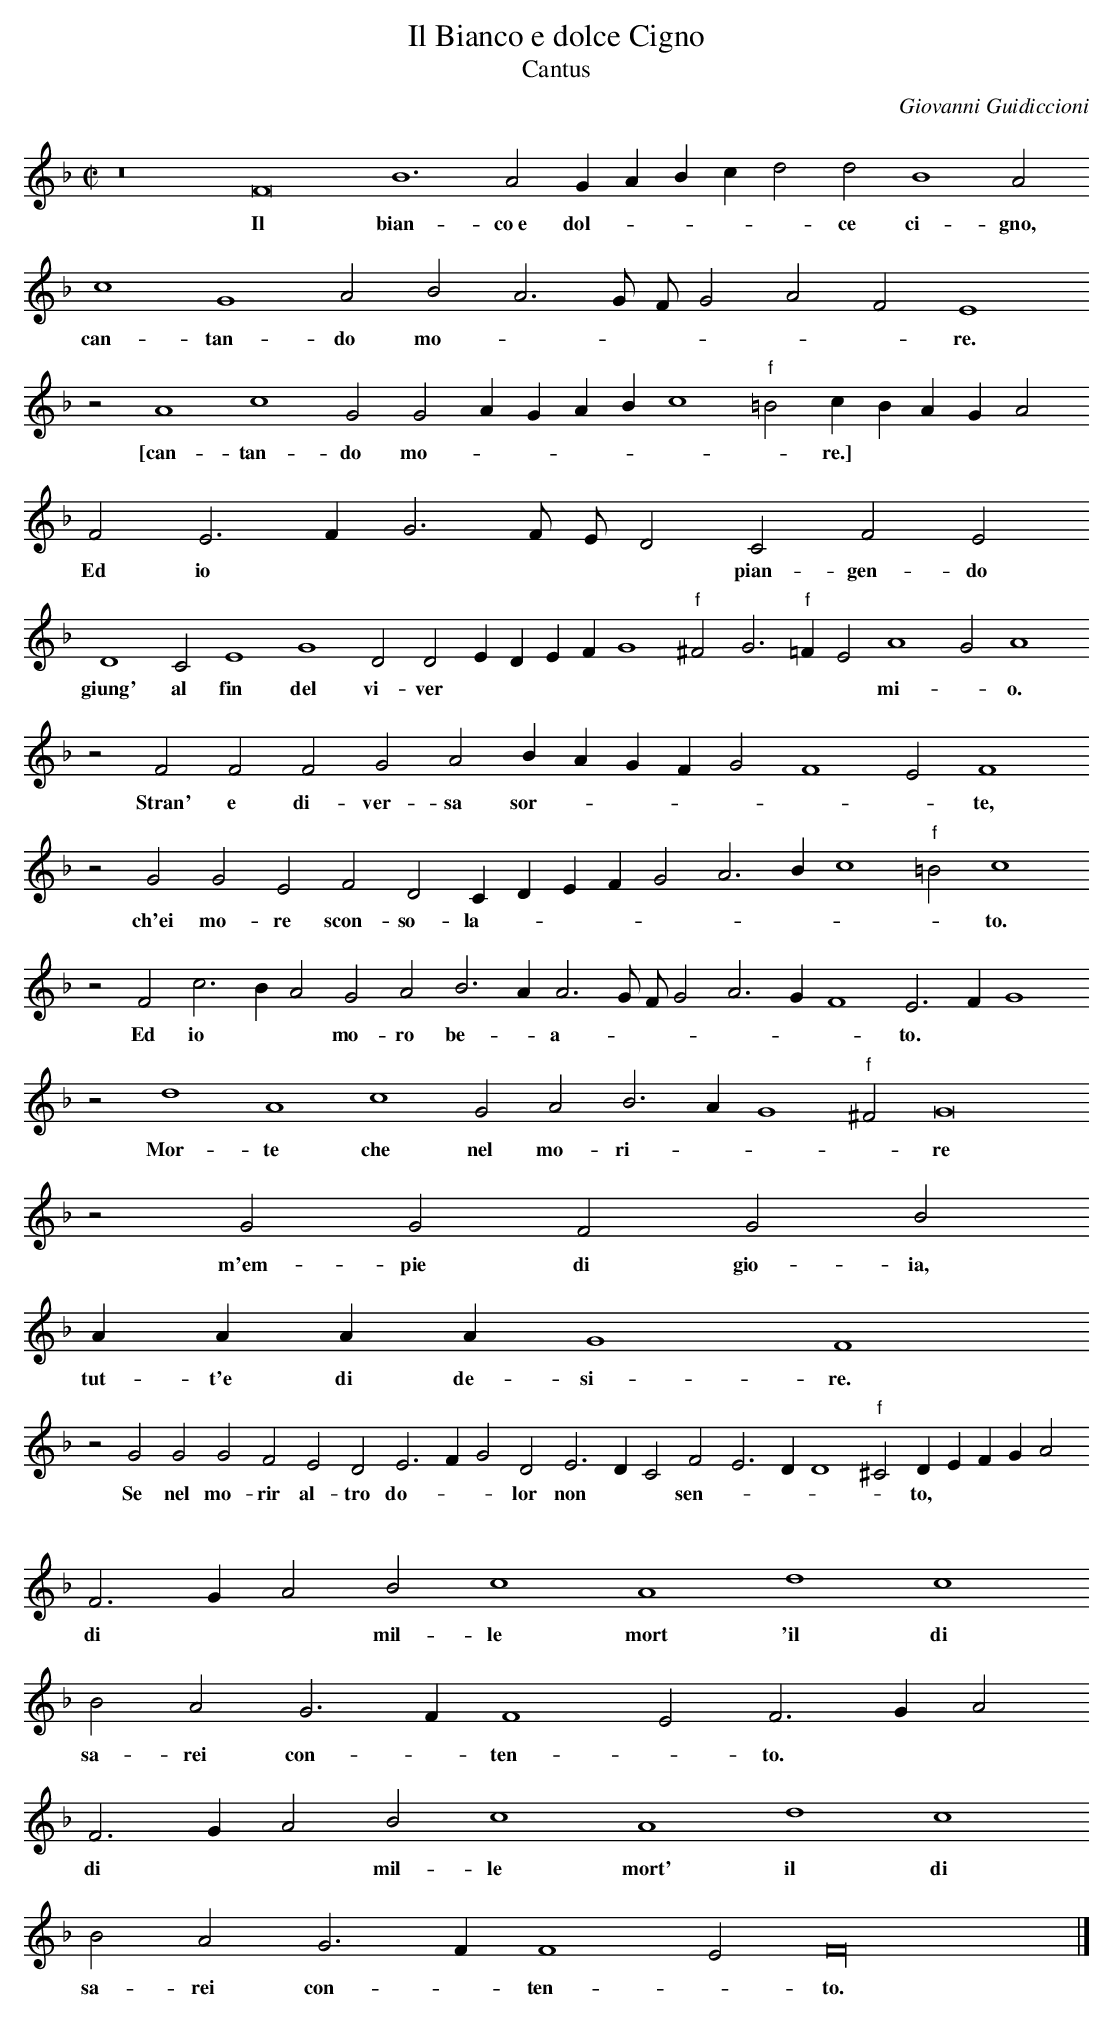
X:1
T:Il Bianco e dolce Cigno
T:Cantus
C: Giovanni Guidiccioni
L:1/4
M:C|
K:F
z8 F8 B6 A2 G A B c d2 d2 B4 A2
w:Il bian- co~e dol- * * * * ce ci- gno,
c4 G4 A2 B2 A3 G/ F/ G2 A2 F2 E4
w:can- tan- do mo- * * * * * * re.
z2 A4 c4 G2 G2 A G A B c4 "f"=B2 c B A G A2
w:\[can- tan- do mo- * * * * * *  re.] * * * *
F2 E3 F G3 F/ E/ D2 C2 F2 E2
w:Ed io * * * * * pian- gen- do
D4 C2 E4 G4 D2 D2 E D E F G4 "f"^F2 G3 "f"=F E2 A4 G2 A4
w: giung' al fin del vi- ver * * * * * * * * * mi- * o.
z2 F2 F2 F2 G2 A2 B A G F G2 F4 E2 F4
w: Stran' e di- ver- sa sor- * * * * * *  te,
z2 G2 G2 E2 F2 D2 C D E F G2 A3 B c4 "f"=B2 c4
w: ch'ei mo- re scon- so-la- * * * * * * * *  to.
z2 F2 c3 B A2 G2 A2 B3 A A3 G/ F/ G2 A3 G F4 E3 F G4
w: Ed io * * mo- ro be- * a- * * * * * *  to. * *
z2 d4 A4 c4 G2 A2 B3 A G4 "f"^F2 G8
w: Mor- te che nel mo- ri- * * *  re
z2 G2 G2 F2 G2 B2
w: m'em- pie di gio- ia,
A A A A G4 F4
w: tut- t'e di de- si- re.
z2 G2 G2 G2 F2 E2 D2 E3 F G2 D2 E3 D C2 F2 E3 D D4 "f"^C2 D E F G A2
w: Se nel mo- rir al- tro do- * * lor non * * sen- * * * * to, * * * *
F3 G A2 B2 c4 A4 d4 c4
w: di * * mil- le mort 'il di
B2 A2 G3 F F4 E2 F3 G A2
w: sa- rei con- * ten- _ to. * *
F3 G A2 B2 c4 A4 d4 c4
w: di * * mil- le mort' il di
B2 A2 G3 F F4 E2 F16 |]
w: sa- rei con- * ten- _ to.
